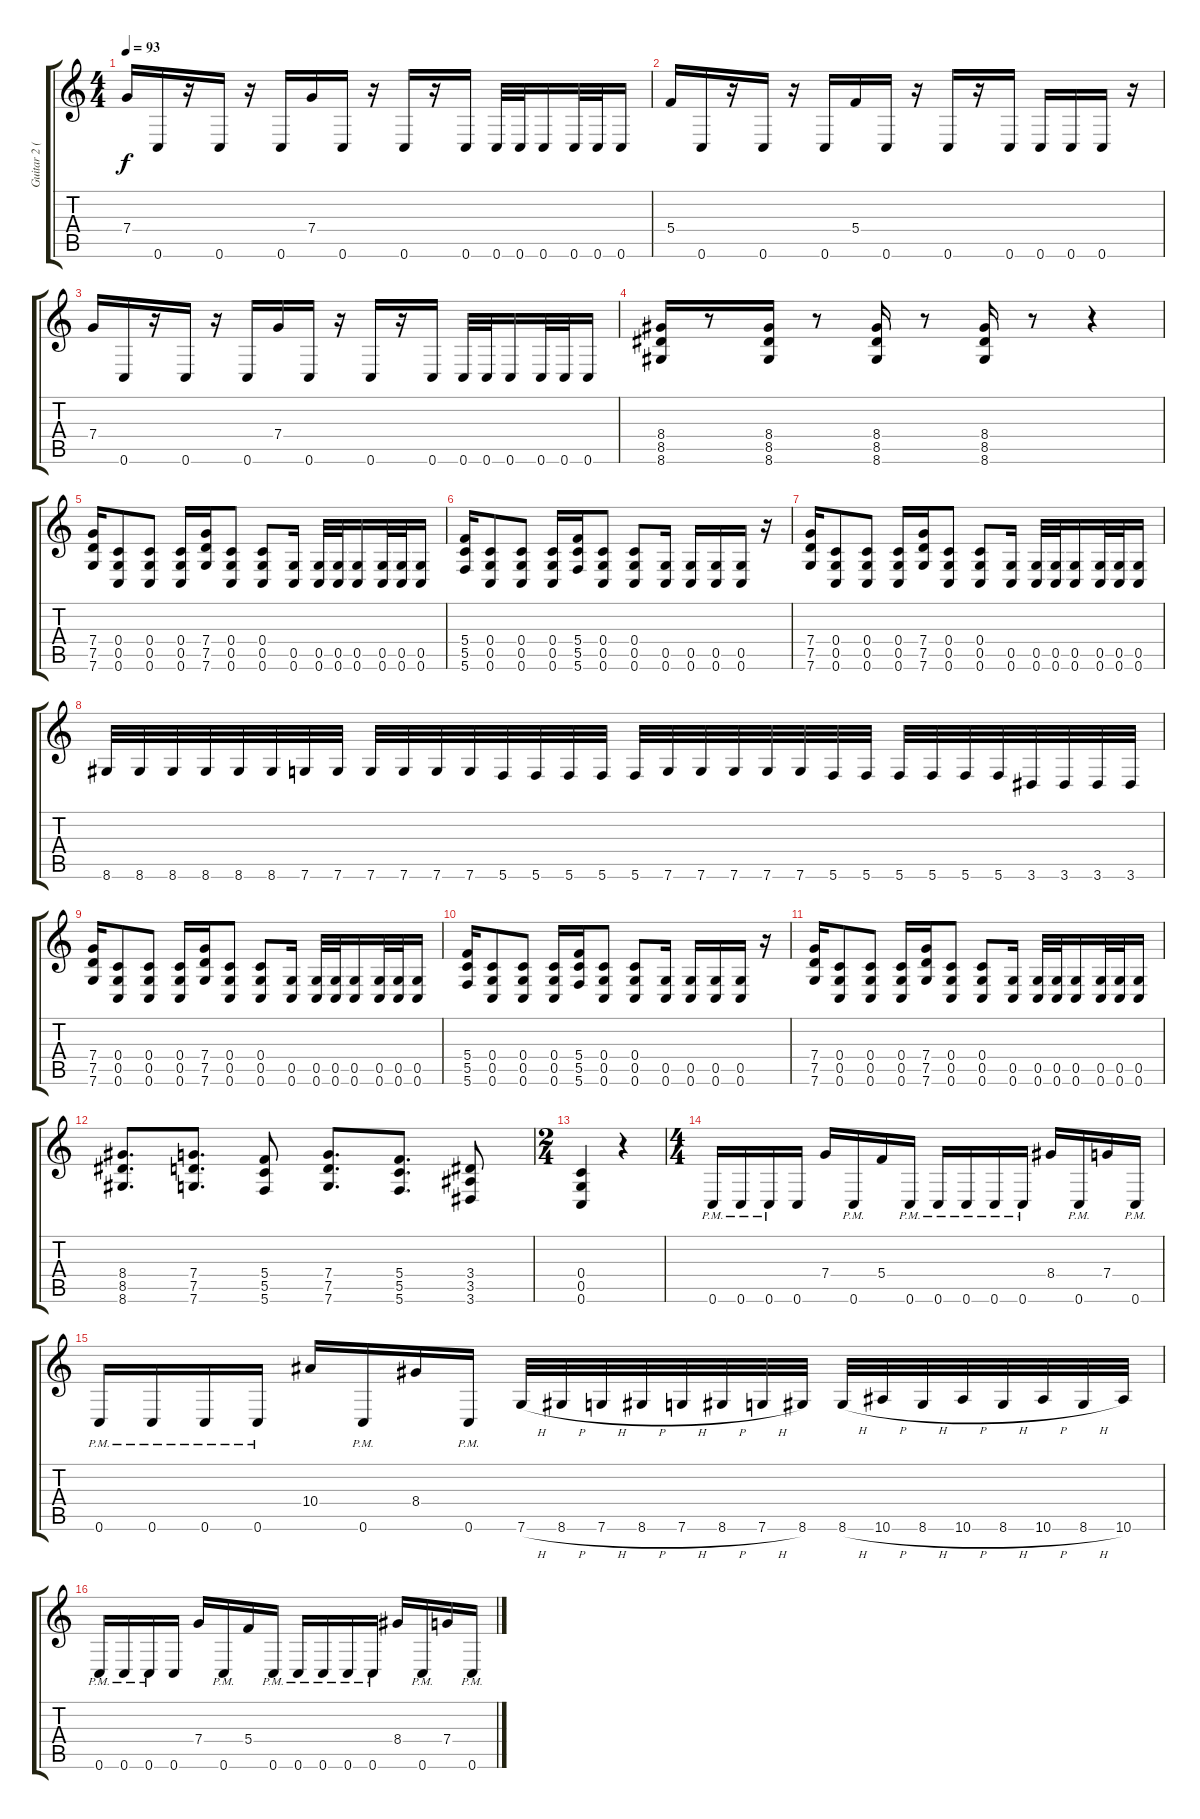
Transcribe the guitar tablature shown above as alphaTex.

\track ("Guitar 2 (Distorted- Padget)" "Guitar 2 (") {instrument distortionguitar}
\staff {score tabs}
\tuning (D4 A3 F3 C3 G2 C2) {hide}
\ts (4 4)
\tempo 93
\clef g2
\ks c
7.4.16{dy f} 0.6.16 r.16 0.6.16 r.16 0.6.16 7.4.16 0.6.16 r.16 0.6.16 r.16 0.6.16 0.6.32 0.6.32 0.6.16 0.6.32 0.6.32 0.6.16 |
5.4.16 0.6.16 r.16 0.6.16 r.16 0.6.16 5.4.16 0.6.16 r.16 0.6.16 r.16 0.6.16 0.6.16 0.6.16 0.6.16 r.16 |
7.4.16 0.6.16 r.16 0.6.16 r.16 0.6.16 7.4.16 0.6.16 r.16 0.6.16 r.16 0.6.16 0.6.32 0.6.32 0.6.16 0.6.32 0.6.32 0.6.16 |
(8.4 8.5 8.6).16 r.8 (8.4 8.5 8.6).16 r.8 (8.4 8.5 8.6).16 r.8 (8.4 8.5 8.6).16 r.8 r.4 |
(7.4 7.5 7.6).16 (0.4 0.5 0.6).8 (0.4 0.5 0.6).8 (0.4 0.5 0.6).16 (7.4 7.5 7.6).16 (0.4 0.5 0.6).8 (0.4 0.5 0.6).8 (0.5 0.6).16 (0.5 0.6).32 (0.5 0.6).32 (0.5 0.6).16 (0.5 0.6).32 (0.5 0.6).32 (0.5 0.6).16 |
(5.4 5.5 5.6).16 (0.4 0.5 0.6).8 (0.4 0.5 0.6).8 (0.4 0.5 0.6).16 (5.4 5.5 5.6).16 (0.4 0.5 0.6).8 (0.4 0.5 0.6).8 (0.5 0.6).16 (0.5 0.6).16 (0.5 0.6).16 (0.5 0.6).16 r.16 |
(7.4 7.5 7.6).16 (0.4 0.5 0.6).8 (0.4 0.5 0.6).8 (0.4 0.5 0.6).16 (7.4 7.5 7.6).16 (0.4 0.5 0.6).8 (0.4 0.5 0.6).8 (0.5 0.6).16 (0.5 0.6).32 (0.5 0.6).32 (0.5 0.6).16 (0.5 0.6).32 (0.5 0.6).32 (0.5 0.6).16 |
8.6.32 8.6.32 8.6.32 8.6.32 8.6.32 8.6.32 7.6.32 7.6.32 7.6.32 7.6.32 7.6.32 7.6.32 5.6.32 5.6.32 5.6.32 5.6.32 5.6.32 7.6.32 7.6.32 7.6.32 7.6.32 7.6.32 5.6.32 5.6.32 5.6.32 5.6.32 5.6.32 5.6.32 3.6.32 3.6.32 3.6.32 3.6.32 |
(7.4 7.5 7.6).16 (0.4 0.5 0.6).8 (0.4 0.5 0.6).8 (0.4 0.5 0.6).16 (7.4 7.5 7.6).16 (0.4 0.5 0.6).8 (0.4 0.5 0.6).8 (0.5 0.6).16 (0.5 0.6).32 (0.5 0.6).32 (0.5 0.6).16 (0.5 0.6).32 (0.5 0.6).32 (0.5 0.6).16 |
(5.4 5.5 5.6).16 (0.4 0.5 0.6).8 (0.4 0.5 0.6).8 (0.4 0.5 0.6).16 (5.4 5.5 5.6).16 (0.4 0.5 0.6).8 (0.4 0.5 0.6).8 (0.5 0.6).16 (0.5 0.6).16 (0.5 0.6).16 (0.5 0.6).16 r.16 |
(7.4 7.5 7.6).16 (0.4 0.5 0.6).8 (0.4 0.5 0.6).8 (0.4 0.5 0.6).16 (7.4 7.5 7.6).16 (0.4 0.5 0.6).8 (0.4 0.5 0.6).8 (0.5 0.6).16 (0.5 0.6).32 (0.5 0.6).32 (0.5 0.6).16 (0.5 0.6).32 (0.5 0.6).32 (0.5 0.6).16 |
(8.4 8.5 8.6).8{d} (7.4 7.5 7.6).8{d} (5.4 5.5 5.6).8 (7.4 7.5 7.6).8{d} (5.4 5.5 5.6).8{d} (3.4 3.5 3.6).8 |
\ts (2 4)
(0.4 0.5 0.6).4 r.4 |
\ts (4 4)
0.6{pm}.16 0.6{pm}.16 0.6{pm}.16 0.6.16 7.4.16 0.6{pm}.16 5.4.16 0.6{pm}.16 0.6{pm}.16 0.6{pm}.16 0.6{pm}.16 0.6{pm}.16 8.4.16 0.6{pm}.16 7.4.16 0.6{pm}.16 |
0.6{pm}.16 0.6{pm}.16 0.6{pm}.16 0.6{pm}.16 10.4.16 0.6{pm}.16 8.4.16 0.6{pm}.16 7.6{h}.32 8.6{h}.32 7.6{h}.32 8.6{h}.32 7.6{h}.32 8.6{h}.32 7.6{h}.32 8.6.32 8.6{h}.32 10.6{h}.32 8.6{h}.32 10.6{h}.32 8.6{h}.32 10.6{h}.32 8.6{h}.32 10.6.32 |
0.6{pm}.16 0.6{pm}.16 0.6{pm}.16 0.6.16 7.4.16 0.6{pm}.16 5.4.16 0.6{pm}.16 0.6{pm}.16 0.6{pm}.16 0.6{pm}.16 0.6{pm}.16 8.4.16 0.6{pm}.16 7.4.16 0.6{pm}.16
